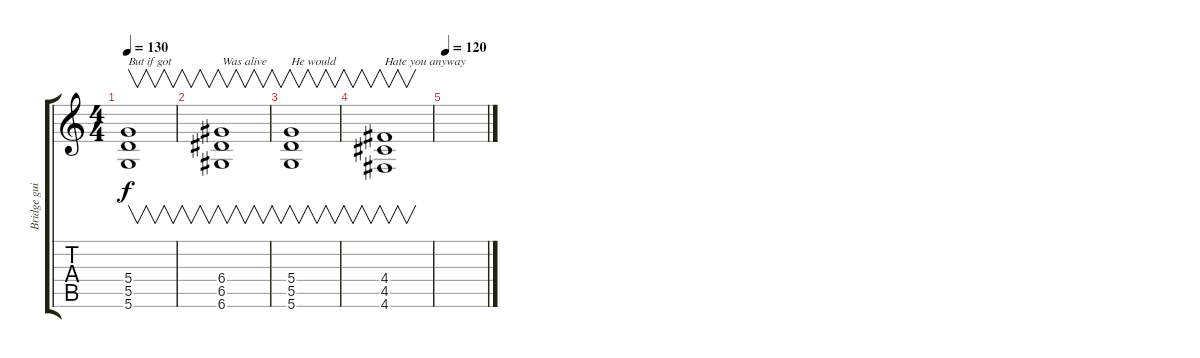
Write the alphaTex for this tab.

\track ("Bridge guitar" "Bridge gui") {instrument electricguitarclean}
\staff {score tabs}
\tuning (E4 B3 G3 D3 A2 D2) {hide}
\ts (4 4)
\tempo 130
\clef g2
\ks c
(5.4 5.5 5.6).1{v txt "But if got" dy f} |
(6.4 6.5 6.6).1{v txt "Was alive"} |
(5.4 5.5 5.6).1{v txt "He would"} |
(4.4 4.5 4.6).1{v txt "Hate you anyway"} |
\tempo 120
